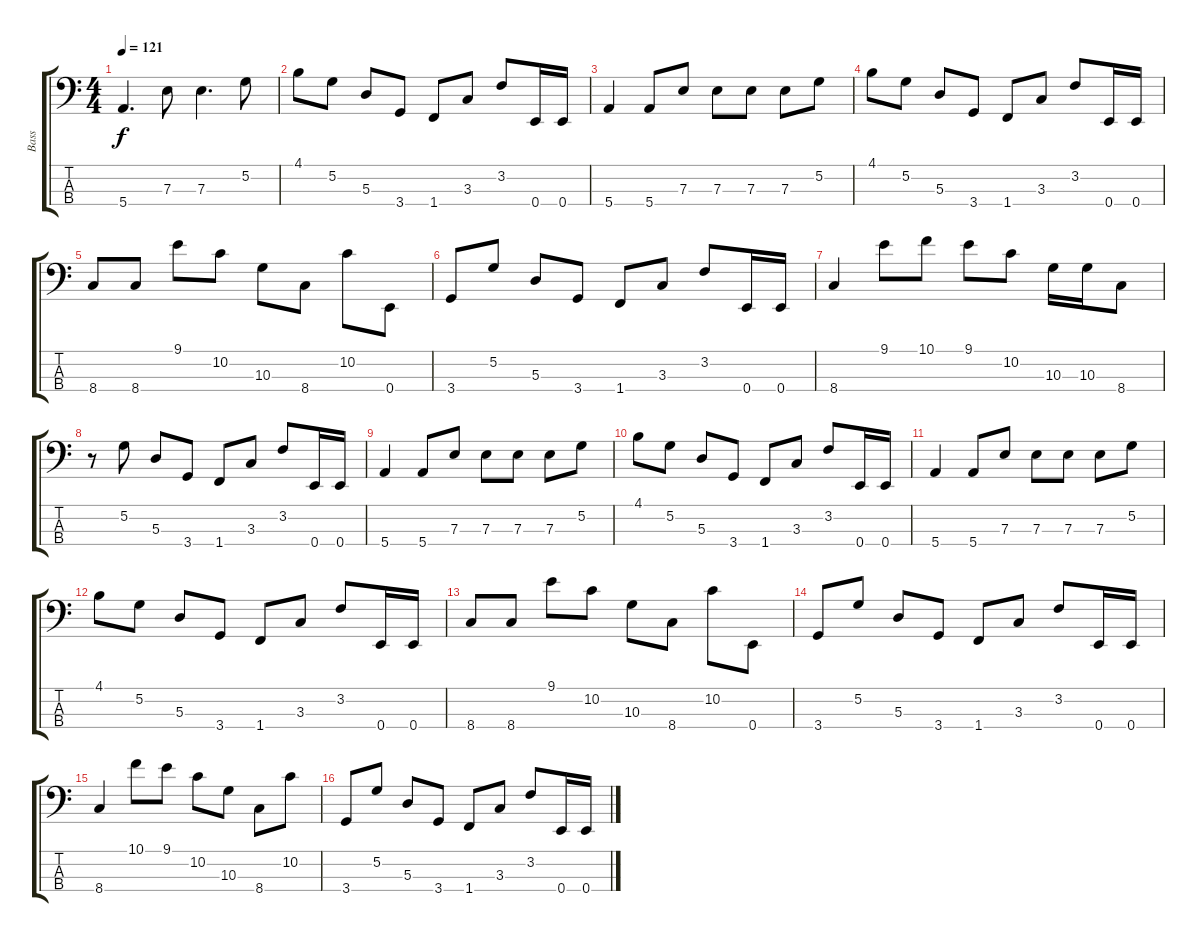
\track ("Bass" "Bass") {instrument electricbassfinger}
\staff {score tabs}
\tuning (G2 D2 A1 E1) {hide}
\ts (4 4)
\tempo 121
\clef f4
\ks c
5.4.4{d dy f} 7.3.8 7.3.4{d} 5.2.8 |
4.1.8 5.2.8 5.3.8 3.4.8 1.4.8 3.3.8 3.2.8 0.4.16 0.4.16 |
5.4.4 5.4.8 7.3.8 7.3.8 7.3.8 7.3.8 5.2.8 |
4.1.8 5.2.8 5.3.8 3.4.8 1.4.8 3.3.8 3.2.8 0.4.16 0.4.16 |
8.4.8 8.4.8 9.1.8 10.2.8 10.3.8 8.4.8 10.2.8 0.4.8 |
3.4.8 5.2.8 5.3.8 3.4.8 1.4.8 3.3.8 3.2.8 0.4.16 0.4.16 |
8.4.4 9.1.8 10.1.8 9.1.8 10.2.8 10.3.16 10.3.16 8.4.8 |
r.8 5.2.8 5.3.8 3.4.8 1.4.8 3.3.8 3.2.8 0.4.16 0.4.16 |
5.4.4 5.4.8 7.3.8 7.3.8 7.3.8 7.3.8 5.2.8 |
4.1.8 5.2.8 5.3.8 3.4.8 1.4.8 3.3.8 3.2.8 0.4.16 0.4.16 |
5.4.4 5.4.8 7.3.8 7.3.8 7.3.8 7.3.8 5.2.8 |
4.1.8 5.2.8 5.3.8 3.4.8 1.4.8 3.3.8 3.2.8 0.4.16 0.4.16 |
8.4.8 8.4.8 9.1.8 10.2.8 10.3.8 8.4.8 10.2.8 0.4.8 |
3.4.8 5.2.8 5.3.8 3.4.8 1.4.8 3.3.8 3.2.8 0.4.16 0.4.16 |
8.4.4 10.1.8 9.1.8 10.2.8 10.3.8 8.4.8 10.2.8 |
3.4.8 5.2.8 5.3.8 3.4.8 1.4.8 3.3.8 3.2.8 0.4.16 0.4.16
